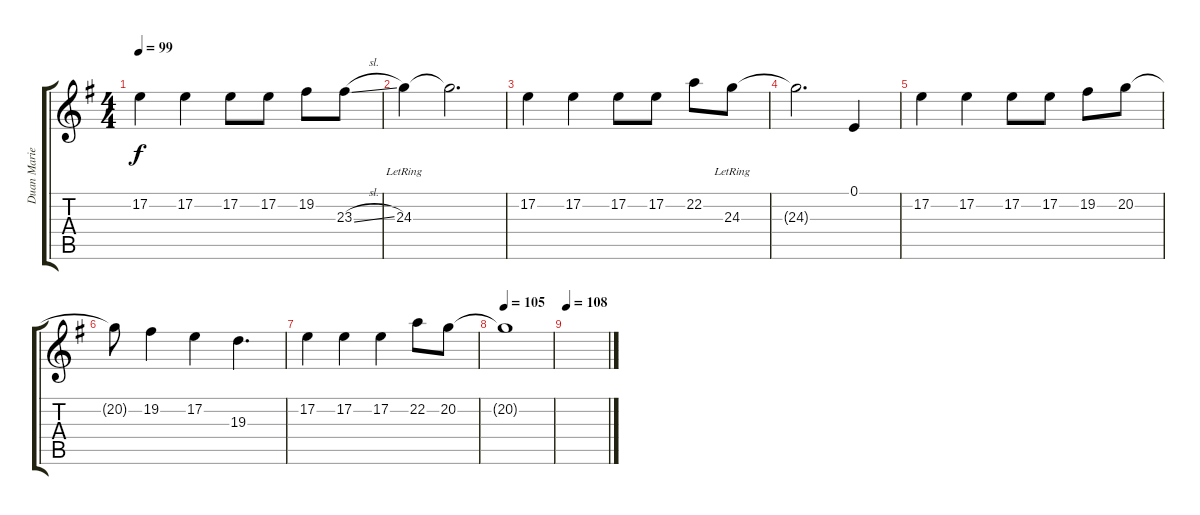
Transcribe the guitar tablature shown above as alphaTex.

\track ("Duan Marie" "Duan Marie") {solo instrument synthvoice}
\staff {score tabs}
\tuning (E4 B3 G3 D3 A2 E2) {hide}
\ts (4 4)
\tempo 99
\clef g2
\ks eminor
17.2.4{dy f} 17.2.4 17.2.8 17.2.8 19.2.8 23.3{sl}.8 |
24.3{lr}.4 24.3{t}.2{d} |
17.2.4 17.2.4 17.2.8 17.2.8 22.2.8 24.3{lr}.8 |
24.3{t}.2{d} 0.1.4 |
17.2.4 17.2.4 17.2.8 17.2.8 19.2.8 20.2.8 |
20.2{t}.8 19.2.4 17.2.4 19.3.4{d} |
17.2.4 17.2.4 17.2.4 22.2.8 20.2.8 |
\tempo 105
20.2{t}.1 |
\tempo 108
